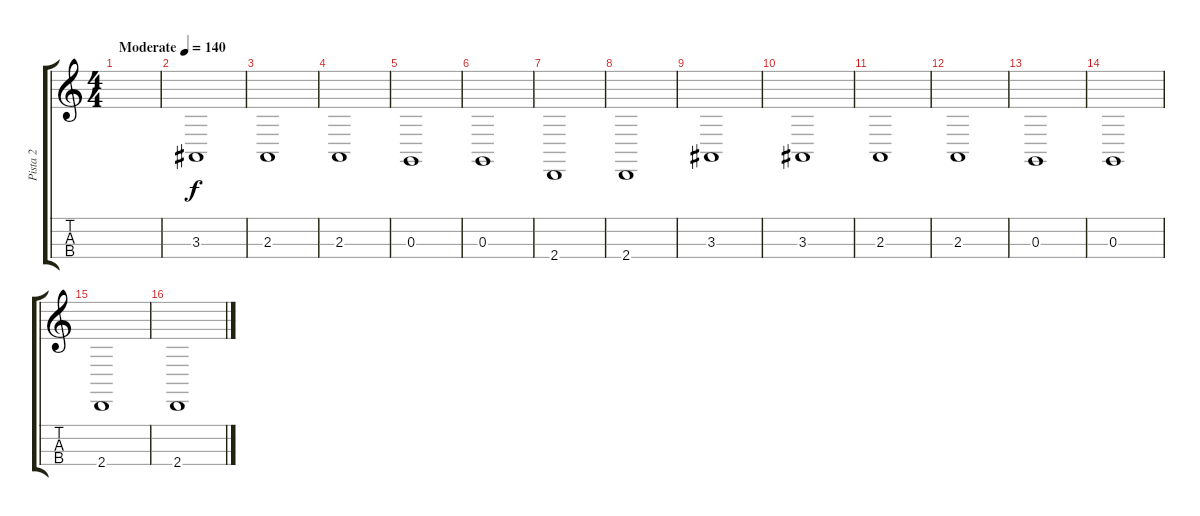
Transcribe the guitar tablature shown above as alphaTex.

\track ("Pista 2" "Pista 2") {instrument pizzicatostrings}
\staff {score tabs}
\tuning (A3 D3 G2 C2) {hide}
\ts (4 4)
\tempo (140 "Moderate")
\clef g2
\ks c
|
3.3.1 |
2.3.1 |
2.3.1 |
0.3.1 |
0.3.1 |
2.4.1 |
2.4.1 |
3.3.1 |
3.3.1 |
2.3.1 |
2.3.1 |
0.3.1 |
0.3.1 |
2.4.1 |
2.4.1
